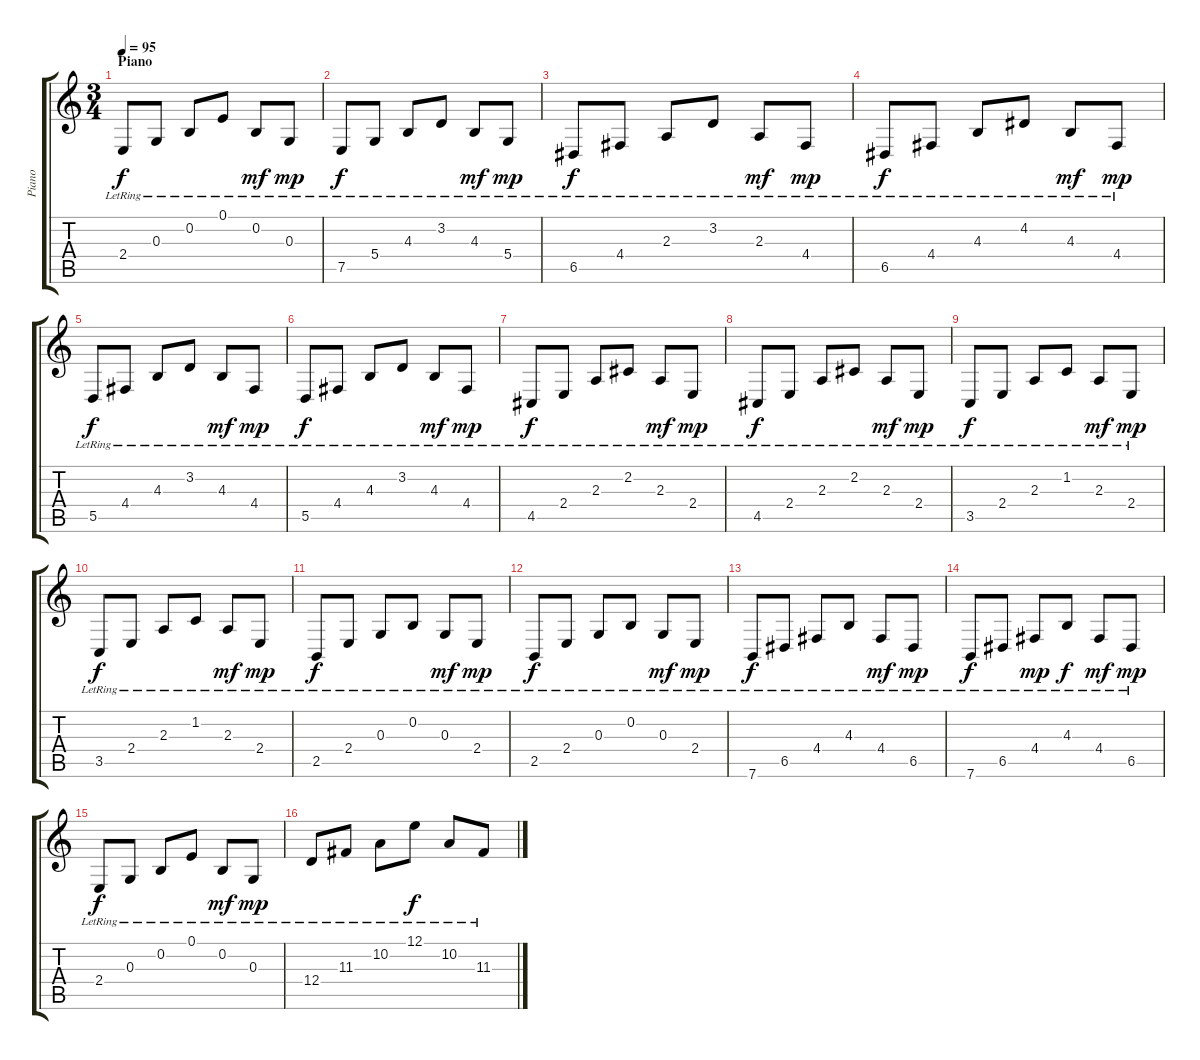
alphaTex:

\track ("Piano" "Piano") {instrument brightacousticpiano}
\staff {score tabs}
\tuning (E4 B3 G3 D3 A2 E2) {hide}
\ts (3 4)
\section ("" "Piano")
\tempo 95
\clef g2
\ks c
2.4{lr}.8{dy f instrument brightacousticpiano} 0.3{lr}.8 0.2{lr}.8 0.1{lr}.8 0.2{lr}.8{dy mf} 0.3{lr}.8{dy mp} |
7.5{lr}.8{dy f} 5.4{lr}.8 4.3{lr}.8 3.2{lr}.8 4.3{lr}.8{dy mf} 5.4{lr}.8{dy mp} |
6.5{lr}.8{dy f} 4.4{lr}.8 2.3{lr}.8 3.2{lr}.8 2.3{lr}.8{dy mf} 4.4{lr}.8{dy mp} |
6.5{lr}.8{dy f} 4.4{lr}.8 4.3{lr}.8 4.2{lr}.8 4.3{lr}.8{dy mf} 4.4{lr}.8{dy mp} |
5.5{lr}.8{dy f} 4.4{lr}.8 4.3{lr}.8 3.2{lr}.8 4.3{lr}.8{dy mf} 4.4{lr}.8{dy mp} |
5.5{lr}.8{dy f} 4.4{lr}.8 4.3{lr}.8 3.2{lr}.8 4.3{lr}.8{dy mf} 4.4{lr}.8{dy mp} |
4.5{lr}.8{dy f} 2.4{lr}.8 2.3{lr}.8 2.2{lr}.8 2.3{lr}.8{dy mf} 2.4{lr}.8{dy mp} |
4.5{lr}.8{dy f} 2.4{lr}.8 2.3{lr}.8 2.2{lr}.8 2.3{lr}.8{dy mf} 2.4{lr}.8{dy mp} |
3.5{lr}.8{dy f} 2.4{lr}.8 2.3{lr}.8 1.2{lr}.8 2.3{lr}.8{dy mf} 2.4{lr}.8{dy mp} |
3.5{lr}.8{dy f} 2.4{lr}.8 2.3{lr}.8 1.2{lr}.8 2.3{lr}.8{dy mf} 2.4{lr}.8{dy mp} |
2.5{lr}.8{dy f} 2.4{lr}.8 0.3{lr}.8 0.2{lr}.8 0.3{lr}.8{dy mf} 2.4{lr}.8{dy mp} |
2.5{lr}.8{dy f} 2.4{lr}.8 0.3{lr}.8 0.2{lr}.8 0.3{lr}.8{dy mf} 2.4{lr}.8{dy mp} |
7.6{lr}.8{dy f} 6.5{lr}.8 4.4{lr}.8 4.3{lr}.8 4.4{lr}.8{dy mf} 6.5{lr}.8{dy mp} |
7.6{lr}.8{dy f} 6.5{lr}.8 4.4{lr}.8{dy mp} 4.3{lr}.8{dy f} 4.4{lr}.8{dy mf} 6.5{lr}.8{dy mp} |
2.4{lr}.8{dy f} 0.3{lr}.8 0.2{lr}.8 0.1{lr}.8 0.2{lr}.8{dy mf} 0.3{lr}.8{dy mp} |
12.4{lr}.8{volume 0} 11.3{lr}.8 10.2{lr}.8 12.1{lr}.8{dy f} 10.2{lr}.8 11.3{lr}.8
